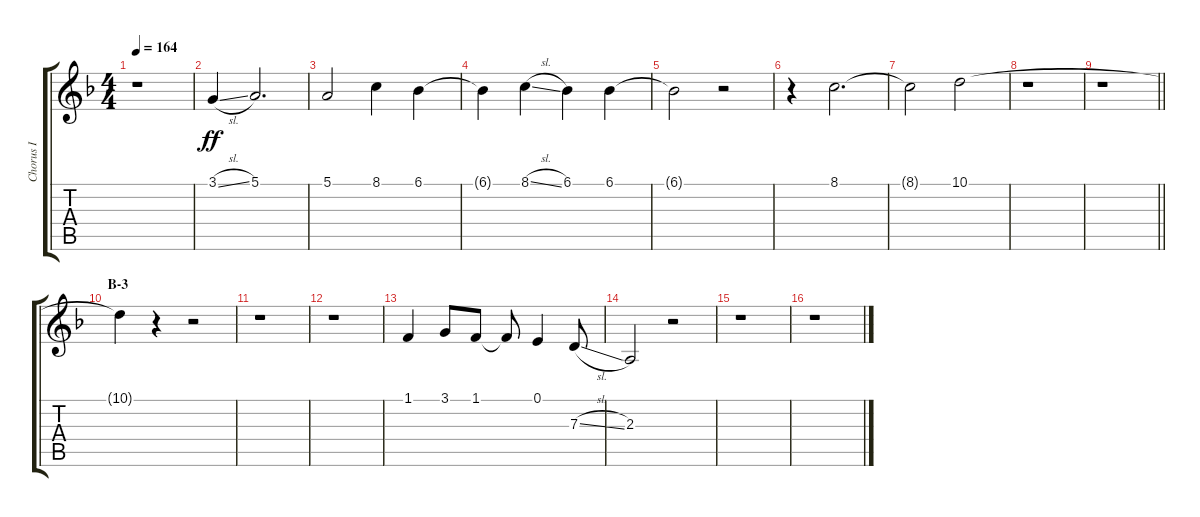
\track ("Chorus I" "Chorus I") {instrument voiceoohs}
\staff {score tabs}
\tuning (E4 B3 G3 D3 A2 E2) {hide}
\ts (4 4)
\tempo 164
\clef g2
\ks f
r.1{dy ff} |
3.1{sl}.4 5.1.2{d} |
5.1.2 8.1.4 6.1.4 |
6.1{t}.4 8.1{sl}.4 6.1.4 6.1.4 |
6.1{t}.2 r.2 |
r.4 8.1.2{d} |
8.1{t}.2 10.1.2 |
r.1 |
\barLineRight lightlight
r.1 |
\section ("" "B-3")
10.1{t}.4 r.4 r.2 |
r.1 |
r.1 |
1.1.4 3.1.8 1.1.8 1.1{t}.8 0.1.4 7.3{sl}.8 |
2.3.2 r.2 |
r.1 |
r.1
